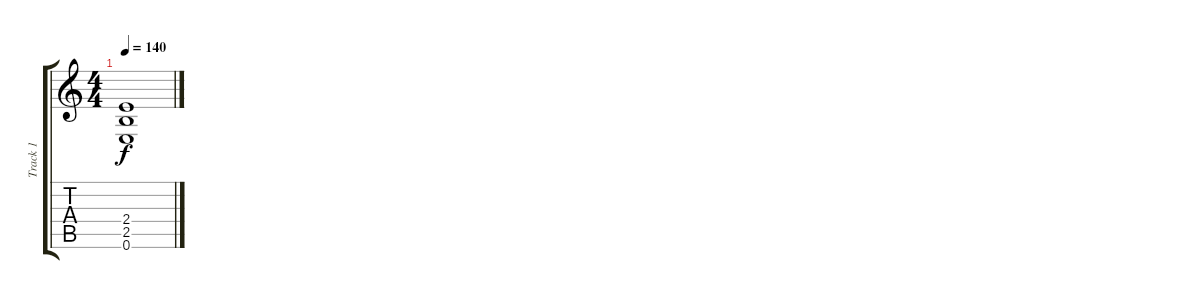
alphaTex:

\track ("Track 1" "Track 1") {instrument distortionguitar}
\staff {score tabs}
\tuning (E4 B3 G3 D3 A2 E2) {hide}
\ts (4 4)
\tempo 140
\clef g2
\ks c
(2.4{t} 2.5{t} 0.6{t}).1{dy f}
